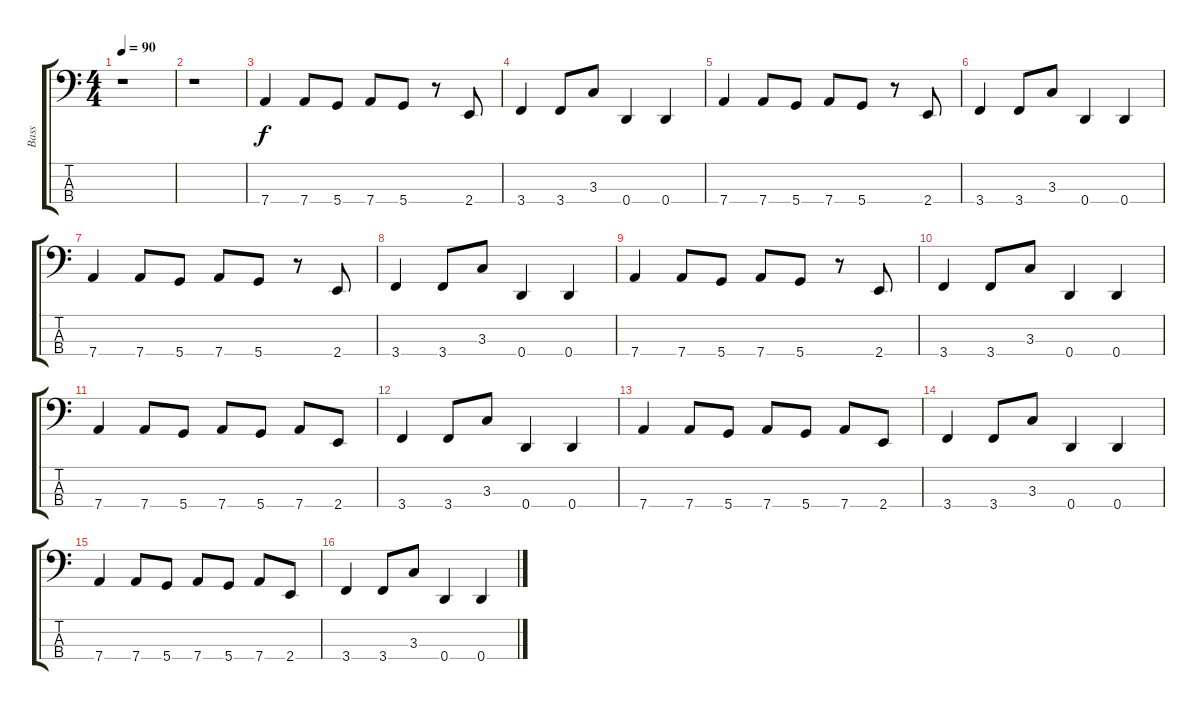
\track ("Bass" "Bass") {instrument electricbasspick}
\staff {score tabs}
\tuning (G2 D2 A1 D1) {hide}
\ts (4 4)
\tempo 90
\clef f4
\ks c
r.1{dy f} |
r.1 |
7.4.4 7.4.8 5.4.8 7.4.8 5.4.8 r.8 2.4.8 |
3.4.4 3.4.8 3.3.8 0.4.4 0.4.4 |
7.4.4 7.4.8 5.4.8 7.4.8 5.4.8 r.8 2.4.8 |
3.4.4 3.4.8 3.3.8 0.4.4 0.4.4 |
7.4.4 7.4.8 5.4.8 7.4.8 5.4.8 r.8 2.4.8 |
3.4.4 3.4.8 3.3.8 0.4.4 0.4.4 |
7.4.4 7.4.8 5.4.8 7.4.8 5.4.8 r.8 2.4.8 |
3.4.4 3.4.8 3.3.8 0.4.4 0.4.4 |
7.4.4 7.4.8 5.4.8 7.4.8 5.4.8 7.4.8 2.4.8 |
3.4.4 3.4.8 3.3.8 0.4.4 0.4.4 |
7.4.4 7.4.8 5.4.8 7.4.8 5.4.8 7.4.8 2.4.8 |
3.4.4 3.4.8 3.3.8 0.4.4 0.4.4 |
7.4.4 7.4.8 5.4.8 7.4.8 5.4.8 7.4.8 2.4.8 |
3.4.4 3.4.8 3.3.8 0.4.4 0.4.4
